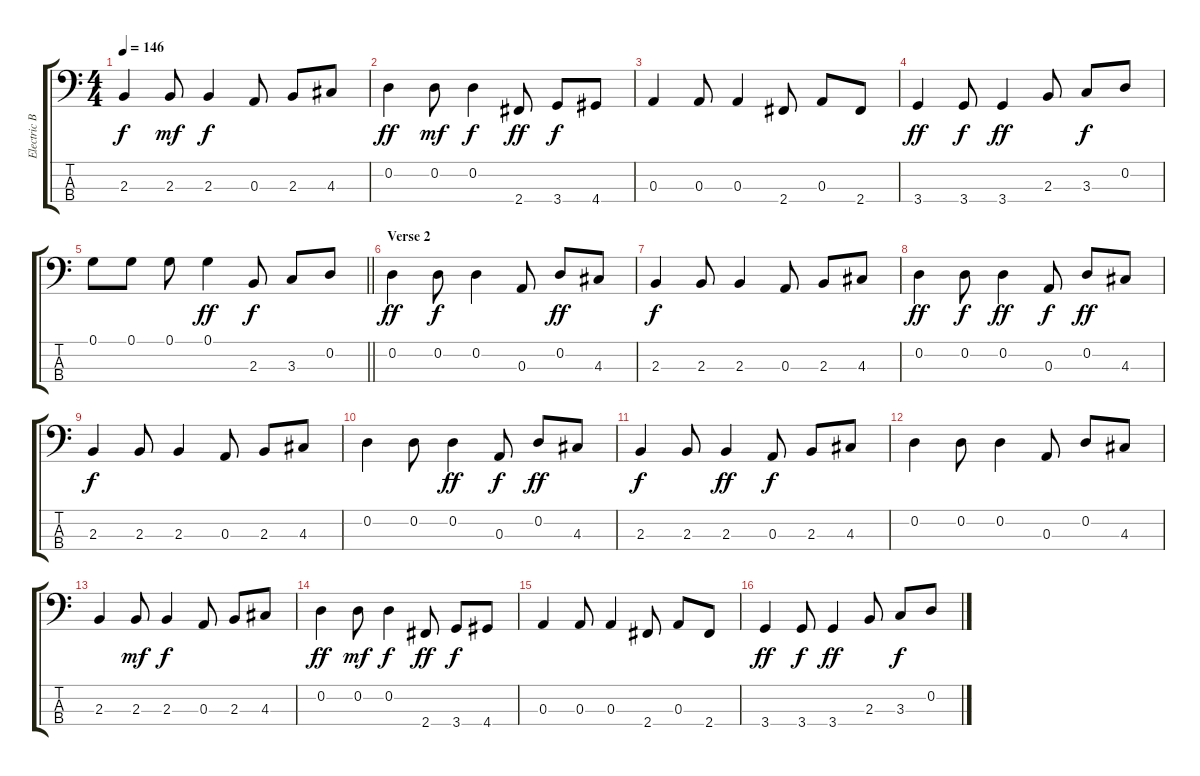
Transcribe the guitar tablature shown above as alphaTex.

\track ("Electric Bass" "Electric B") {instrument electricbassfinger}
\staff {score tabs}
\tuning (G2 D2 A1 E1) {hide}
\ts (4 4)
\tempo 146
\clef f4
\ks c
2.3.4{dy f} 2.3.8{dy mf} 2.3.4{dy f} 0.3.8 2.3.8 4.3.8 |
0.2.4{dy ff} 0.2.8{dy mf} 0.2.4{dy f} 2.4.8{dy ff} 3.4.8{dy f} 4.4.8 |
0.3.4 0.3.8 0.3.4 2.4.8 0.3.8 2.4.8 |
3.4.4{dy ff} 3.4.8{dy f} 3.4.4{dy ff} 2.3.8 3.3.8{dy f} 0.2.8 |
\barLineRight lightlight
0.1.8 0.1.8 0.1.8 0.1.4{dy ff} 2.3.8{dy f} 3.3.8 0.2.8 |
\section ("" "Verse 2")
0.2.4{dy ff} 0.2.8{dy f} 0.2.4 0.3.8 0.2.8{dy ff} 4.3.8 |
2.3.4{dy f} 2.3.8 2.3.4 0.3.8 2.3.8 4.3.8 |
0.2.4{dy ff} 0.2.8{dy f} 0.2.4{dy ff} 0.3.8{dy f} 0.2.8{dy ff} 4.3.8 |
2.3.4{dy f} 2.3.8 2.3.4 0.3.8 2.3.8 4.3.8 |
0.2.4 0.2.8 0.2.4{dy ff} 0.3.8{dy f} 0.2.8{dy ff} 4.3.8 |
2.3.4{dy f} 2.3.8 2.3.4{dy ff} 0.3.8{dy f} 2.3.8 4.3.8 |
0.2.4 0.2.8 0.2.4 0.3.8 0.2.8 4.3.8 |
2.3.4 2.3.8{dy mf} 2.3.4{dy f} 0.3.8 2.3.8 4.3.8 |
0.2.4{dy ff} 0.2.8{dy mf} 0.2.4{dy f} 2.4.8{dy ff} 3.4.8{dy f} 4.4.8 |
0.3.4 0.3.8 0.3.4 2.4.8 0.3.8 2.4.8 |
3.4.4{dy ff} 3.4.8{dy f} 3.4.4{dy ff} 2.3.8 3.3.8{dy f} 0.2.8
